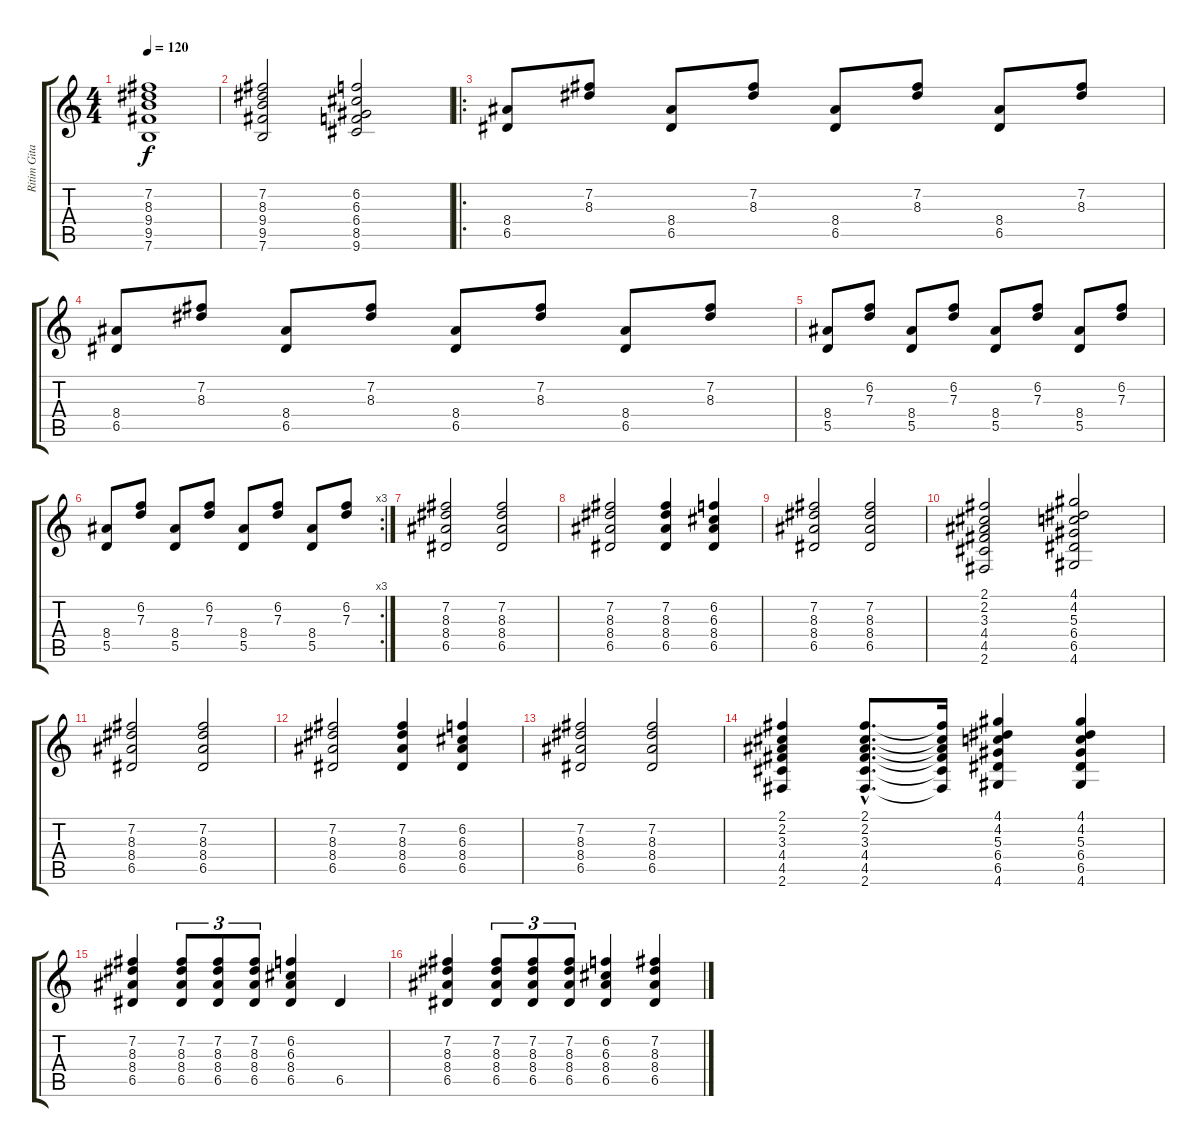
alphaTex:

\track ("Ritim Gitar" "Ritim Gita") {instrument acousticguitarnylon}
\staff {score tabs}
\tuning (E4 B3 G3 D3 A2 E2) {hide}
\ts (4 4)
\tempo 120
\clef g2
\ks c
(7.2 8.3 9.4 9.5 7.6).1{dy f instrument acousticguitarnylon} |
(7.2 8.3 9.4 9.5 7.6).2 (6.2 6.3 6.4 8.5 9.6).2 |
\ro
(8.4 6.5).8 (7.2 8.3).8 (8.4 6.5).8 (7.2 8.3).8 (8.4 6.5).8 (7.2 8.3).8 (8.4 6.5).8 (7.2 8.3).8 |
(8.4 6.5).8 (7.2 8.3).8 (8.4 6.5).8 (7.2 8.3).8 (8.4 6.5).8 (7.2 8.3).8 (8.4 6.5).8 (7.2 8.3).8 |
(8.4 5.5).8 (6.2 7.3).8 (8.4 5.5).8 (6.2 7.3).8 (8.4 5.5).8 (6.2 7.3).8 (8.4 5.5).8 (6.2 7.3).8 |
\rc 3
(8.4 5.5).8 (6.2 7.3).8 (8.4 5.5).8 (6.2 7.3).8 (8.4 5.5).8 (6.2 7.3).8 (8.4 5.5).8 (6.2 7.3).8 |
(7.2 8.3 8.4 6.5).2 (7.2 8.3 8.4 6.5).2 |
(7.2 8.3 8.4 6.5).2 (7.2 8.3 8.4 6.5).4 (6.2 6.3 8.4 6.5).4 |
(7.2 8.3 8.4 6.5).2 (7.2 8.3 8.4 6.5).2 |
(2.1 2.2 3.3 4.4 4.5 2.6).2 (4.1 4.2 5.3 6.4 6.5 4.6).2 |
(7.2 8.3 8.4 6.5).2 (7.2 8.3 8.4 6.5).2 |
(7.2 8.3 8.4 6.5).2 (7.2 8.3 8.4 6.5).4 (6.2 6.3 8.4 6.5).4 |
(7.2 8.3 8.4 6.5).2 (7.2 8.3 8.4 6.5).2 |
(2.1 2.2 3.3 4.4 4.5 2.6).4 (2.1{hac} 2.2{hac} 3.3{hac} 4.4{hac} 4.5{hac} 2.6{hac}).8{d} (2.1{t} 2.2{t} 3.3{t} 4.4{t} 4.5{t} 2.6{t}).16 (4.1 4.2 5.3 6.4 6.5 4.6).4 (4.1 4.2 5.3 6.4 6.5 4.6).4 |
(7.2 8.3 8.4 6.5).4 (7.2 8.3 8.4 6.5).8{tu (3 2)} (7.2 8.3 8.4 6.5).8{tu (3 2)} (7.2 8.3 8.4 6.5).8{tu (3 2)} (6.2 6.3 8.4 6.5).4 6.5.4 |
(7.2 8.3 8.4 6.5).4 (7.2 8.3 8.4 6.5).8{tu (3 2)} (7.2 8.3 8.4 6.5).8{tu (3 2)} (7.2 8.3 8.4 6.5).8{tu (3 2)} (6.2 6.3 8.4 6.5).4 (7.2 8.3 8.4 6.5).4
